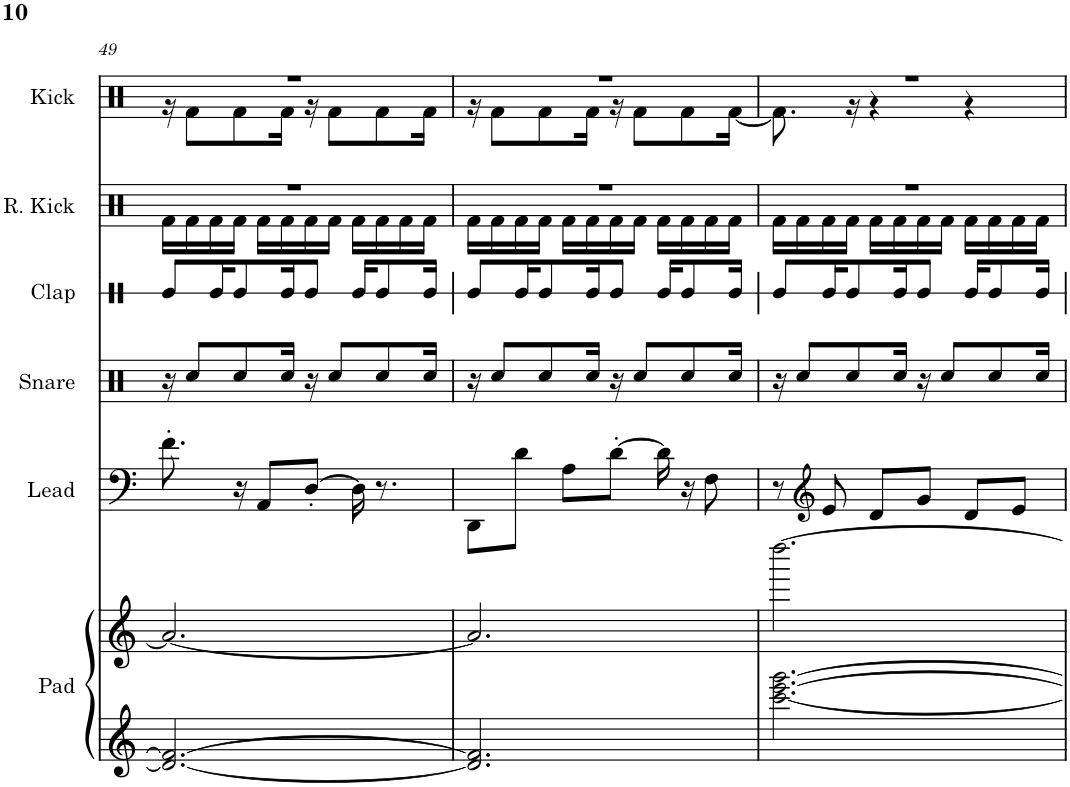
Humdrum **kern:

**kern	**kern	**kern	**kern	**kern	**kern	**kern
*part6	*part6	*part5	*part4	*part3	*part2	*part1
*staff7	*staff6	*staff5	*staff4	*staff3	*staff2	*staff1
*I"Pad	*	*I"Lead	*I"Snare	*I"Clap	*I"Reverb Kick	*I"Kick
*I'Pad	*	*I'Lead	*I'Snare	*I'Clap	*I'R. Kick	*I'Kick
!!LO:PB:g=z
*clefG2	*clefG2	*clefF4	*clefX	*clefX	*clefX	*clefX
*k[]	*k[]	*k[]	*k[]	*k[]	*k[]	*k[]
*M3/4	*M3/4	*M3/4	*M3/4	*M3/4	*M3/4	*M3/4
=49	=49	=49	=49	=49	=49	=49
*	*	*	*	*	*^	*^
2.d/_ 2.f/_	2.a/_	8.f'\	16r	8Re/L	2.r	16Rf\LL	2.r	16r
.	.	.	8Rcc/L	.	.	16Rf\	.	8Rf\L
.	.	.	.	16Re/K	.	16Rf\	.	.
.	.	16r	8Rcc/	8Re/	.	16Rf\JJ	.	8Rf\
.	.	8AA/L	.	.	.	16Rf\LL	.	.
.	.	.	16Rcc/Jk	16Re/K	.	16Rf\	.	16Rf\Jk
.	.	[8D'/J	16r	8Re/J	.	16Rf\	.	16r
.	.	.	8Rcc/L	.	.	16Rf\JJ	.	8Rf\L
.	.	16D\]	.	16Re/KL	.	16Rf\LL	.	.
.	.	8.r	8Rcc/	8Re/	.	16Rf\	.	8Rf\
.	.	.	.	.	.	16Rf\	.	.
.	.	.	16Rcc/Jk	16Re/Jk	.	16Rf\JJ	.	16Rf\Jk
=50	=50	=50	=50	=50	=50	=50	=50	=50
2.d/] 2.f/]	2.a/]	8DD\L	16r	8Re/L	2.r	16Rf\LL	2.r	16r
.	.	.	8Rcc/L	.	.	16Rf\	.	8Rf\L
.	.	8d\J	.	16Re/K	.	16Rf\	.	.
.	.	.	8Rcc/	8Re/	.	16Rf\JJ	.	8Rf\
.	.	8A\L	.	.	.	16Rf\LL	.	.
.	.	.	16Rcc/Jk	16Re/K	.	16Rf\	.	16Rf\Jk
.	.	[8d'\J	16r	8Re/J	.	16Rf\	.	16r
.	.	.	8Rcc/L	.	.	16Rf\JJ	.	8Rf\L
.	.	16d\]	.	16Re/KL	.	16Rf\LL	.	.
.	.	16r	8Rcc/	8Re/	.	16Rf\	.	8Rf\
.	.	8F\	.	.	.	16Rf\	.	.
.	.	.	16Rcc/Jk	16Re/Jk	.	16Rf\JJ	.	[16Rf\Jk
=51	=51	=51	=51	=51	=51	=51	=51	=51
[2.ccc\ [2.eee\ [2.ggg\	[2.dddd\	8r	16r	8Re/L	2.r	16Rf\LL	2.r	8.Rf\]
.	.	.	8Rcc/L	.	.	16Rf\	.	.
*	*	*clefG2	*	*	*	*	*	*
.	.	8e/	.	16Re/K	.	16Rf\	.	.
.	.	.	8Rcc/	8Re/	.	16Rf\JJ	.	16r
.	.	8d/L	.	.	.	16Rf\LL	.	4r
.	.	.	16Rcc/Jk	16Re/K	.	16Rf\	.	.
.	.	8g/J	16r	8Re/J	.	16Rf\	.	.
.	.	.	8Rcc/L	.	.	16Rf\JJ	.	.
.	.	8d/L	.	16Re/KL	.	16Rf\LL	.	4r
.	.	.	8Rcc/	8Re/	.	16Rf\	.	.
.	.	8e/J	.	.	.	16Rf\	.	.
.	.	.	16Rcc/Jk	16Re/Jk	.	16Rf\JJ	.	.
*	*	*	*	*	*v	*v	*	*
*	*	*	*	*	*	*v	*v
=	=	=	=	=	=	=
*-	*-	*-	*-	*-	*-	*-
